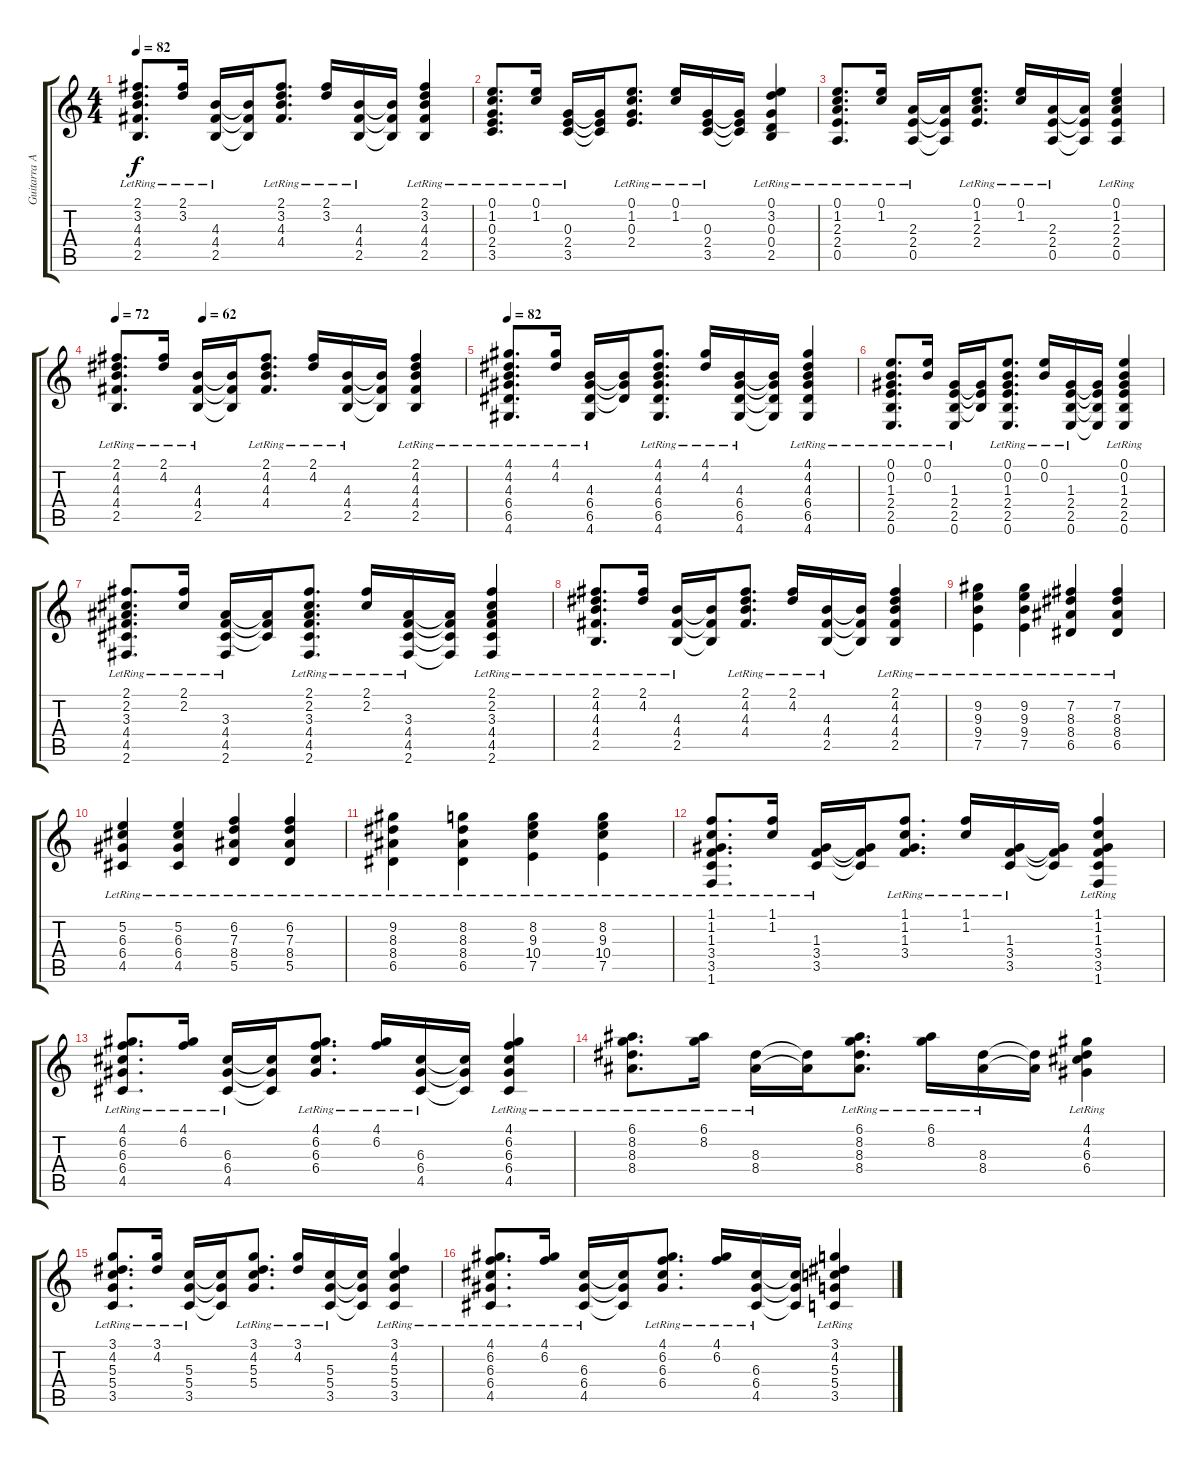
\track ("Guitarra Acústica 1" "Guitarra A") {instrument acousticguitarsteel}
\staff {score tabs}
\tuning (E4 B3 G3 D3 A2 E2) {hide}
\ts (4 4)
\tempo 82
\clef g2
\ks c
(2.1{lr} 3.2{lr} 4.3{lr} 4.4{lr} 2.5{lr}).8{d dy f} (2.1{lr} 3.2{lr}).16 (4.3{lr} 4.4{lr} 2.5{lr}).16 (4.3{t} 4.4{t} 2.5{t}).16 (2.1{lr} 3.2{lr} 4.3{lr} 4.4{lr}).8{d} (2.1{lr} 3.2{lr}).16 (4.3{lr} 4.4{lr} 2.5{lr}).16 (4.3{t} 4.4{t} 2.5{t}).16 (2.1{lr} 3.2{lr} 4.3{lr} 4.4{lr} 2.5{lr}).4 |
(0.1{lr} 1.2{lr} 0.3{lr} 2.4{lr} 3.5{lr}).8{d} (0.1{lr} 1.2{lr}).16 (0.3{lr} 2.4{lr} 3.5{lr}).16 (0.3{t} 2.4{t} 3.5{t}).16 (0.1{lr} 1.2{lr} 0.3{lr} 2.4{lr}).8{d} (0.1{lr} 1.2{lr}).16 (0.3{lr} 2.4{lr} 3.5{lr}).16 (0.3{t} 2.4{t} 3.5{t}).16 (0.1{lr} 3.2{lr} 0.3{lr} 0.4{lr} 2.5{lr}).4 |
(0.1{lr} 1.2{lr} 2.3{lr} 2.4{lr} 0.5{lr}).8{d} (0.1{lr} 1.2{lr}).16 (2.3{lr} 2.4{lr} 0.5{lr}).16 (2.3{t} 2.4{t} 0.5{t}).16 (0.1{lr} 1.2{lr} 2.3{lr} 2.4{lr}).8{d} (0.1{lr} 1.2{lr}).16 (2.3{lr} 2.4{lr} 0.5{lr}).16 (2.3{t} 2.4{t} 0.5{t}).16 (0.1{lr} 1.2{lr} 2.3{lr} 2.4{lr} 0.5{lr}).4 |
\tempo 72
\tempo (62 0.25)
(2.1{lr} 4.2{lr} 4.3{lr} 4.4{lr} 2.5{lr}).8{d} (2.1{lr} 4.2{lr}).16 (4.3{lr} 4.4{lr} 2.5{lr}).16 (4.3{t} 4.4{t} 2.5{t}).16 (2.1{lr} 4.2{lr} 4.3{lr} 4.4{lr}).8{d} (2.1{lr} 4.2{lr}).16 (4.3{lr} 4.4{lr} 2.5{lr}).16 (4.3{t} 4.4{t} 2.5{t}).16 (2.1{lr} 4.2{lr} 4.3{lr} 4.4{lr} 2.5{lr}).4 |
\tempo 82
(4.1{lr} 4.2{lr} 4.3{lr} 6.4{lr} 6.5{lr} 4.6).8{d} (4.1{lr} 4.2{lr}).16 (4.3{lr} 6.4{lr} 6.5{lr} 4.6).16 (4.3{t} 6.4{t} 6.5{t}).16 (4.1{lr} 4.2{lr} 4.3{lr} 6.4{lr} 6.5 4.6).8{d} (4.1{lr} 4.2{lr}).16 (4.3{lr} 6.4{lr} 6.5{lr} 4.6).16 (4.3{t} 6.4{t} 6.5{t} 4.6{t}).16 (4.1{lr} 4.2{lr} 4.3{lr} 6.4{lr} 6.5{lr} 4.6).4 |
(0.1{lr} 0.2{lr} 1.3{lr} 2.4{lr} 2.5{lr} 0.6).8{d} (0.1{lr} 0.2{lr}).16 (1.3{lr} 2.4{lr} 2.5{lr} 0.6).16 (1.3{t} 2.4{t} 2.5{t}).16 (0.1{lr} 0.2{lr} 1.3{lr} 2.4{lr} 2.5 0.6).8{d} (0.1{lr} 0.2{lr}).16 (1.3{lr} 2.4{lr} 2.5{lr} 0.6).16 (1.3{t} 2.4{t} 2.5{t} 0.6{t}).16 (0.1{lr} 0.2{lr} 1.3{lr} 2.4{lr} 2.5{lr} 0.6).4 |
(2.1{lr} 2.2{lr} 3.3{lr} 4.4{lr} 4.5{lr} 2.6).8{d} (2.1{lr} 2.2{lr}).16 (3.3{lr} 4.4{lr} 4.5{lr} 2.6).16 (3.3{t} 4.4{t} 4.5{t}).16 (2.1{lr} 2.2{lr} 3.3{lr} 4.4{lr} 4.5 2.6).8{d} (2.1{lr} 2.2{lr}).16 (3.3{lr} 4.4{lr} 4.5{lr} 2.6).16 (3.3{t} 4.4{t} 4.5{t} 2.6{t}).16 (2.1{lr} 2.2{lr} 3.3{lr} 4.4{lr} 4.5{lr} 2.6).4 |
(2.1{lr} 4.2{lr} 4.3{lr} 4.4{lr} 2.5{lr}).8{d} (2.1{lr} 4.2{lr}).16 (4.3{lr} 4.4{lr} 2.5{lr}).16 (4.3{t} 4.4{t} 2.5{t}).16 (2.1{lr} 4.2{lr} 4.3{lr} 4.4{lr}).8{d} (2.1{lr} 4.2{lr}).16 (4.3{lr} 4.4{lr} 2.5{lr}).16 (4.3{t} 4.4{t} 2.5{t}).16 (2.1{lr} 4.2{lr} 4.3{lr} 4.4{lr} 2.5{lr}).4 |
(9.2{lr} 9.3{lr} 9.4{lr} 7.5{lr}).4 (9.2{lr} 9.3{lr} 9.4{lr} 7.5{lr}).4 (7.2{lr} 8.3{lr} 8.4{lr} 6.5{lr}).4 (7.2{lr} 8.3{lr} 8.4{lr} 6.5{lr}).4 |
(5.2{lr} 6.3{lr} 6.4{lr} 4.5{lr}).4 (5.2{lr} 6.3{lr} 6.4{lr} 4.5{lr}).4 (6.2{lr} 7.3{lr} 8.4{lr} 5.5{lr}).4 (6.2{lr} 7.3{lr} 8.4{lr} 5.5{lr}).4 |
(9.2{lr} 8.3{lr} 8.4{lr} 6.5{lr}).4 (8.2{lr} 8.3{lr} 8.4{lr} 6.5{lr}).4 (8.2{lr} 9.3{lr} 10.4{lr} 7.5{lr}).4 (8.2{lr} 9.3{lr} 10.4{lr} 7.5{lr}).4 |
(1.1{lr} 1.2{lr} 1.3{lr} 3.4{lr} 3.5{lr} 1.6{lr}).8{d} (1.1{lr} 1.2{lr}).16 (1.3{lr} 3.4{lr} 3.5).16 (1.3{t} 3.4{t} 3.5{t}).16 (1.1{lr} 1.2{lr} 1.3{lr} 3.4{lr}).8{d} (1.1{lr} 1.2{lr}).16 (1.3{lr} 3.4{lr} 3.5).16 (1.3{t} 3.4{t} 3.5{t}).16 (1.1{lr} 1.2{lr} 1.3{lr} 3.4{lr} 3.5{lr} 1.6{lr}).4 |
(4.1{lr} 6.2{lr} 6.3{lr} 6.4{lr} 4.5{lr}).8{d} (4.1{lr} 6.2{lr}).16 (6.3{lr} 6.4{lr} 4.5{lr}).16 (6.3{t} 6.4{t} 4.5{t}).16 (4.1{lr} 6.2{lr} 6.3{lr} 6.4{lr}).8{d} (4.1{lr} 6.2{lr}).16 (6.3{lr} 6.4{lr} 4.5{lr}).16 (6.3{t} 6.4{t} 4.5{t}).16 (4.1{lr} 6.2{lr} 6.3{lr} 6.4{lr} 4.5{lr}).4 |
(6.1{lr} 8.2{lr} 8.3{lr} 8.4{lr}).8{d} (6.1{lr} 8.2{lr}).16 (8.3{lr} 8.4{lr}).16 (8.3{t} 8.4{t}).16 (6.1{lr} 8.2{lr} 8.3{lr} 8.4{lr}).8{d} (6.1{lr} 8.2{lr}).16 (8.3{lr} 8.4{lr}).16 (8.3{t} 8.4{t}).16 (4.1{lr} 4.2{lr} 6.3{lr} 6.4{lr}).4 |
(3.1{lr} 4.2{lr} 5.3{lr} 5.4{lr} 3.5{lr}).8{d} (3.1{lr} 4.2{lr}).16 (5.3{lr} 5.4{lr} 3.5{lr}).16 (5.3{t} 5.4{t} 3.5{t}).16 (3.1{lr} 4.2{lr} 5.3{lr} 5.4{lr}).8{d} (3.1{lr} 4.2{lr}).16 (5.3{lr} 5.4{lr} 3.5{lr}).16 (5.3{t} 5.4{t} 3.5{t}).16 (3.1{lr} 4.2{lr} 5.3{lr} 5.4{lr} 3.5{lr}).4 |
(4.1{lr} 6.2{lr} 6.3{lr} 6.4{lr} 4.5{lr}).8{d} (4.1{lr} 6.2{lr}).16 (6.3{lr} 6.4{lr} 4.5{lr}).16 (6.3{t} 6.4{t} 4.5{t}).16 (4.1{lr} 6.2{lr} 6.3{lr} 6.4{lr}).8{d} (4.1{lr} 6.2{lr}).16 (6.3{lr} 6.4{lr} 4.5{lr}).16 (6.3{t} 6.4{t} 4.5{t}).16 (3.1{lr} 4.2{lr} 5.3{lr} 5.4{lr} 3.5{lr}).4
